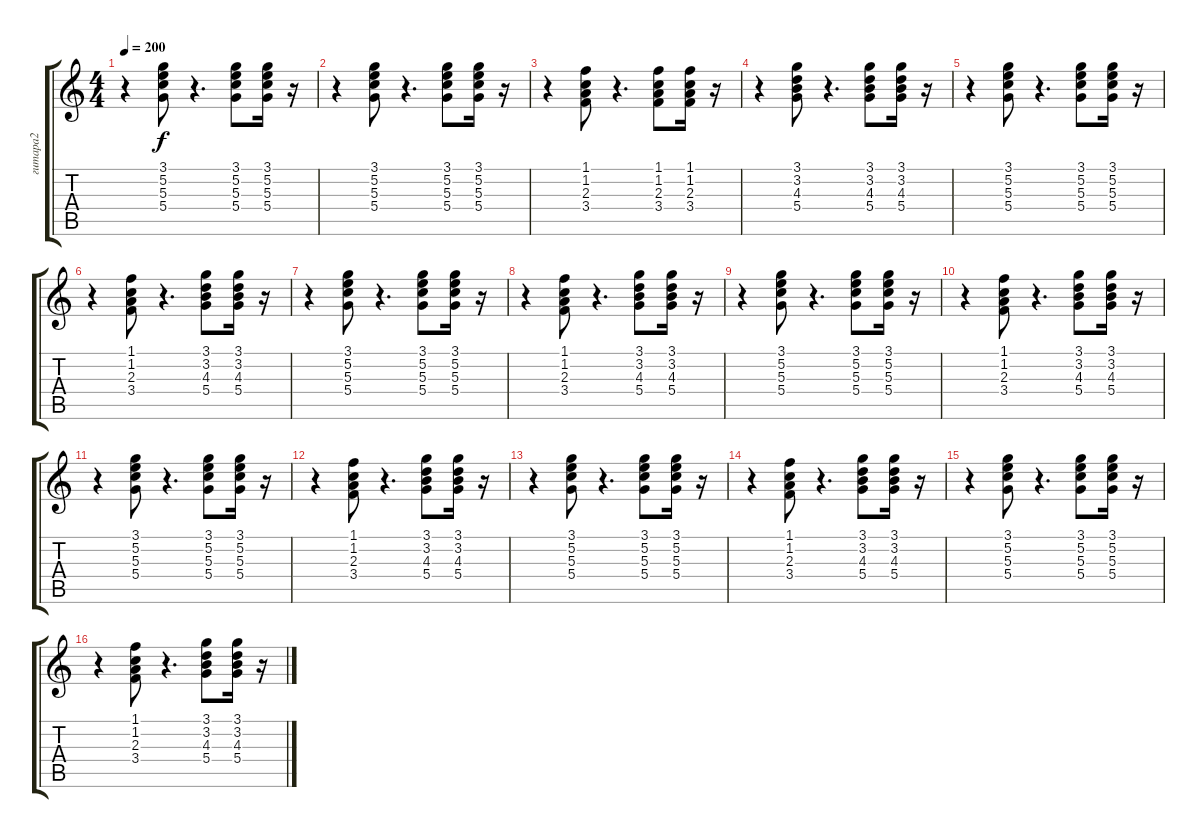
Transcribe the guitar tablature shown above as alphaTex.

\track ("гитара2" "гитара2") {instrument acousticguitarsteel}
\staff {score tabs}
\tuning (E4 B3 G3 D3 A2 E2) {hide}
\ts (4 4)
\tempo 200
\clef g2
\ks c
r.4{dy f} (3.1 5.2 5.3 5.4).8 r.4{d} (3.1 5.2 5.3 5.4).8 (3.1 5.2 5.3 5.4).16 r.16 |
r.4 (3.1 5.2 5.3 5.4).8 r.4{d} (3.1 5.2 5.3 5.4).8 (3.1 5.2 5.3 5.4).16 r.16 |
r.4 (1.1 1.2 2.3 3.4).8 r.4{d} (1.1 1.2 2.3 3.4).8 (1.1 1.2 2.3 3.4).16 r.16 |
r.4 (3.1 3.2 4.3 5.4).8 r.4{d} (3.1 3.2 4.3 5.4).8 (3.1 3.2 4.3 5.4).16 r.16 |
r.4 (3.1 5.2 5.3 5.4).8 r.4{d} (3.1 5.2 5.3 5.4).8 (3.1 5.2 5.3 5.4).16 r.16 |
r.4 (1.1 1.2 2.3 3.4).8 r.4{d} (3.1 3.2 4.3 5.4).8 (3.1 3.2 4.3 5.4).16 r.16 |
r.4 (3.1 5.2 5.3 5.4).8 r.4{d} (3.1 5.2 5.3 5.4).8 (3.1 5.2 5.3 5.4).16 r.16 |
r.4 (1.1 1.2 2.3 3.4).8 r.4{d} (3.1 3.2 4.3 5.4).8 (3.1 3.2 4.3 5.4).16 r.16 |
r.4 (3.1 5.2 5.3 5.4).8 r.4{d} (3.1 5.2 5.3 5.4).8 (3.1 5.2 5.3 5.4).16 r.16 |
r.4 (1.1 1.2 2.3 3.4).8 r.4{d} (3.1 3.2 4.3 5.4).8 (3.1 3.2 4.3 5.4).16 r.16 |
r.4 (3.1 5.2 5.3 5.4).8 r.4{d} (3.1 5.2 5.3 5.4).8 (3.1 5.2 5.3 5.4).16 r.16 |
r.4 (1.1 1.2 2.3 3.4).8 r.4{d} (3.1 3.2 4.3 5.4).8 (3.1 3.2 4.3 5.4).16 r.16 |
r.4 (3.1 5.2 5.3 5.4).8 r.4{d} (3.1 5.2 5.3 5.4).8 (3.1 5.2 5.3 5.4).16 r.16 |
r.4 (1.1 1.2 2.3 3.4).8 r.4{d} (3.1 3.2 4.3 5.4).8 (3.1 3.2 4.3 5.4).16 r.16 |
r.4 (3.1 5.2 5.3 5.4).8 r.4{d} (3.1 5.2 5.3 5.4).8 (3.1 5.2 5.3 5.4).16 r.16 |
r.4 (1.1 1.2 2.3 3.4).8 r.4{d} (3.1 3.2 4.3 5.4).8 (3.1 3.2 4.3 5.4).16 r.16
